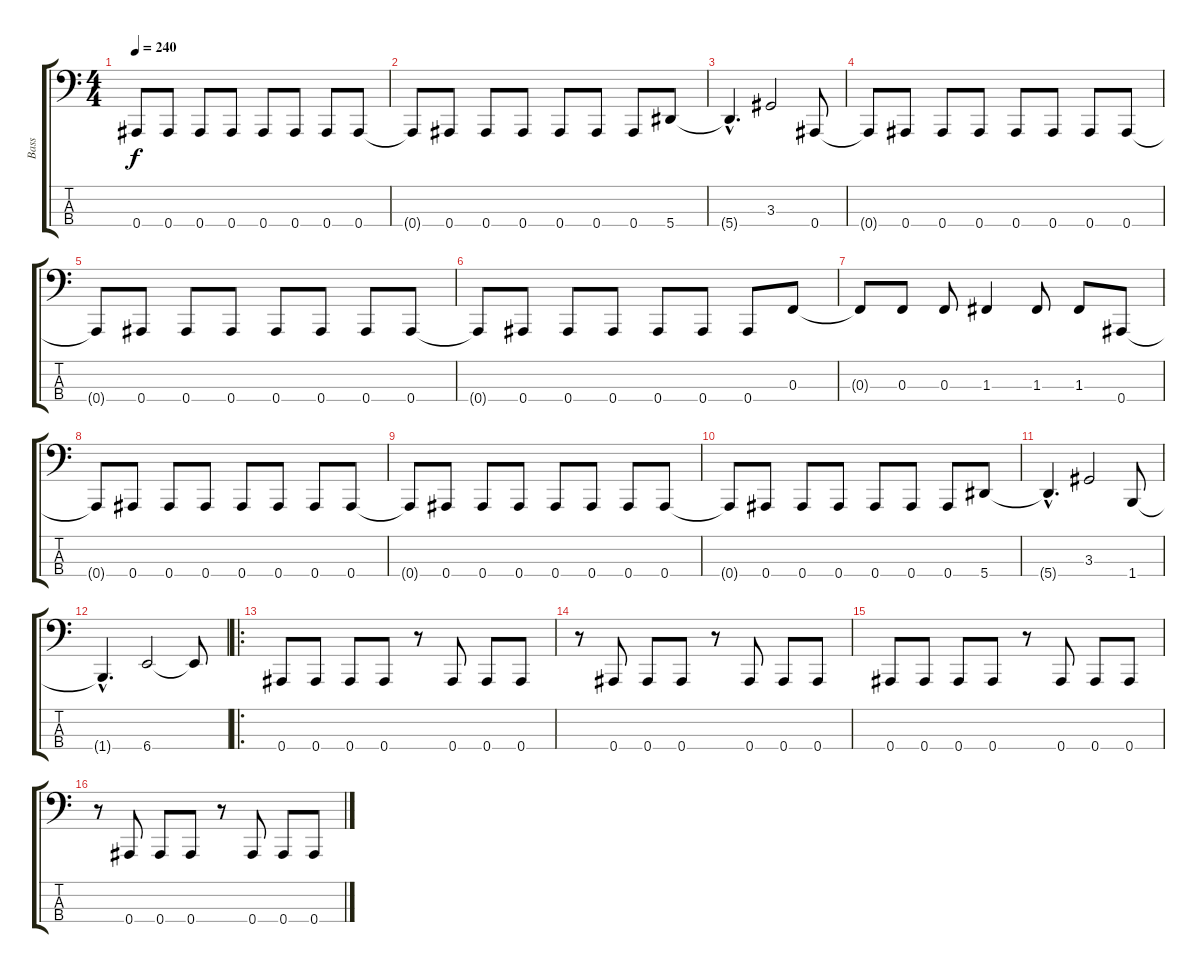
\track ("Bass" "Bass") {instrument electricbassfinger}
\staff {score tabs}
\tuning (Eb2 Bb1 F1 Bb0) {hide}
\ts (4 4)
\tempo 240
\clef f4
\ks c
0.4{t}.8{dy f} 0.4.8 0.4.8 0.4.8 0.4.8 0.4.8 0.4.8 0.4.8 |
0.4{t}.8 0.4.8 0.4.8 0.4.8 0.4.8 0.4.8 0.4.8 5.4.8 |
5.4{hac t}.4{d} 3.3.2 0.4.8 |
0.4{t}.8 0.4.8 0.4.8 0.4.8 0.4.8 0.4.8 0.4.8 0.4.8 |
0.4{t}.8 0.4.8 0.4.8 0.4.8 0.4.8 0.4.8 0.4.8 0.4.8 |
0.4{t}.8 0.4.8 0.4.8 0.4.8 0.4.8 0.4.8 0.4.8 0.3.8 |
0.3{t}.8 0.3.8 0.3.8 1.3.4 1.3.8 1.3.8 0.4.8 |
0.4{t}.8 0.4.8 0.4.8 0.4.8 0.4.8 0.4.8 0.4.8 0.4.8 |
0.4{t}.8 0.4.8 0.4.8 0.4.8 0.4.8 0.4.8 0.4.8 0.4.8 |
0.4{t}.8 0.4.8 0.4.8 0.4.8 0.4.8 0.4.8 0.4.8 5.4.8 |
5.4{hac t}.4{d} 3.3.2 1.4.8 |
1.4{hac t}.4{d} 6.4.2 6.4{t}.8 |
\ro
0.4.8 0.4.8 0.4.8 0.4.8 r.8 0.4.8 0.4.8 0.4.8 |
r.8 0.4.8 0.4.8 0.4.8 r.8 0.4.8 0.4.8 0.4.8 |
0.4.8 0.4.8 0.4.8 0.4.8 r.8 0.4.8 0.4.8 0.4.8 |
r.8 0.4.8 0.4.8 0.4.8 r.8 0.4.8 0.4.8 0.4.8
